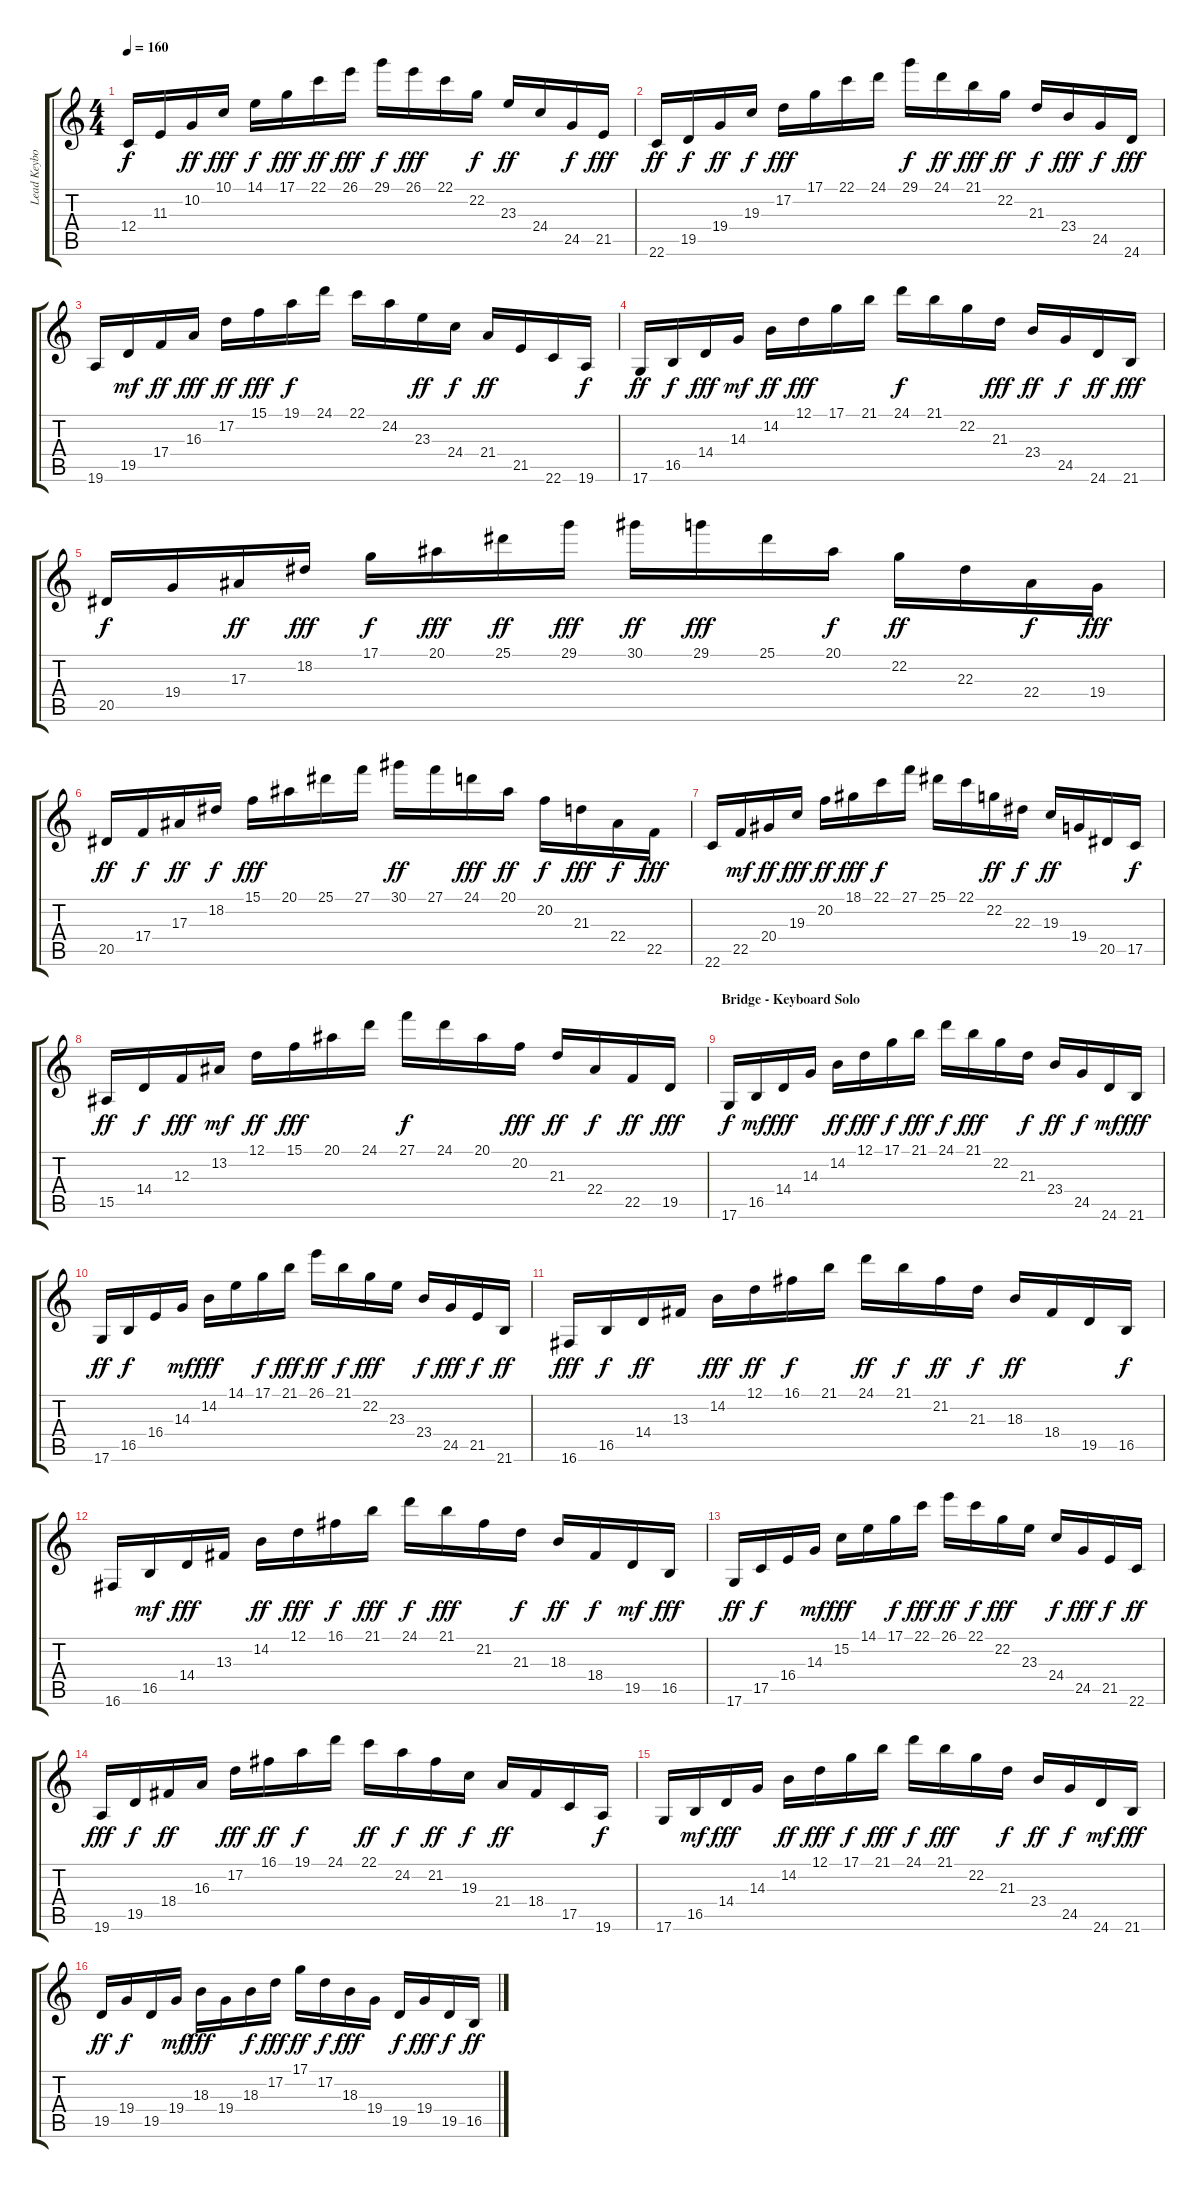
\track ("Lead Keyboard Melody" "Lead Keybo") {instrument fx1rain}
\staff {score tabs}
\tuning (D4 A3 F3 C3 G2 D2) {hide}
\ts (4 4)
\tempo 160
\clef g2
\ks c
12.4.16{dy f volume 12} 11.3.16 10.2.16{dy ff} 10.1.16{dy fff} 14.1.16{dy f} 17.1.16{dy fff} 22.1.16{dy ff} 26.1.16{dy fff} 29.1.16{dy f} 26.1.16{dy fff} 22.1.16 22.2.16{dy f} 23.3.16{dy ff} 24.4.16 24.5.16{dy f} 21.5.16{dy fff} |
22.6.16{dy ff} 19.5.16{dy f} 19.4.16{dy ff} 19.3.16{dy f} 17.2.16{dy fff} 17.1.16 22.1.16 24.1.16 29.1.16{dy f} 24.1.16{dy ff} 21.1.16{dy fff} 22.2.16{dy ff} 21.3.16{dy f} 23.4.16{dy fff} 24.5.16{dy f} 24.6.16{dy fff} |
19.6.16 19.5.16{dy mf} 17.4.16{dy ff} 16.3.16{dy fff} 17.2.16{dy ff} 15.1.16{dy fff} 19.1.16{dy f} 24.1.16 22.1.16 24.2.16 23.3.16{dy ff} 24.4.16{dy f} 21.4.16{dy ff} 21.5.16 22.6.16 19.6.16{dy f} |
17.6.16{dy ff} 16.5.16{dy f} 14.4.16{dy fff} 14.3.16{dy mf} 14.2.16{dy ff} 12.1.16{dy fff} 17.1.16 21.1.16 24.1.16{dy f} 21.1.16 22.2.16 21.3.16{dy fff} 23.4.16{dy ff} 24.5.16{dy f} 24.6.16{dy ff} 21.6.16{dy fff} |
20.5.16{dy f} 19.4.16 17.3.16{dy ff} 18.2.16{dy fff} 17.1.16{dy f} 20.1.16{dy fff} 25.1.16{dy ff} 29.1.16{dy fff} 30.1.16{dy ff} 29.1.16{dy fff} 25.1.16 20.1.16{dy f} 22.2.16{dy ff} 22.3.16 22.4.16{dy f} 19.4.16{dy fff} |
20.5.16{dy ff} 17.4.16{dy f} 17.3.16{dy ff} 18.2.16{dy f} 15.1.16{dy fff} 20.1.16 25.1.16 27.1.16 30.1.16{dy ff} 27.1.16 24.1.16{dy fff} 20.1.16{dy ff} 20.2.16{dy f} 21.3.16{dy fff} 22.4.16{dy f} 22.5.16{dy fff} |
22.6.16 22.5.16{dy mf} 20.4.16{dy ff} 19.3.16{dy fff} 20.2.16{dy ff} 18.1.16{dy fff} 22.1.16{dy f} 27.1.16 25.1.16 22.1.16 22.2.16{dy ff} 22.3.16{dy f} 19.3.16{dy ff} 19.4.16 20.5.16 17.5.16{dy f} |
15.5.16{dy ff} 14.4.16{dy f} 12.3.16{dy fff} 13.2.16{dy mf} 12.1.16{dy ff} 15.1.16{dy fff} 20.1.16 24.1.16 27.1.16{dy f} 24.1.16 20.1.16 20.2.16{dy fff} 21.3.16{dy ff} 22.4.16{dy f} 22.5.16{dy ff} 19.5.16{dy fff} |
\section ("" "Bridge - Keyboard Solo")
17.6.16{dy f} 16.5.16{dy mf} 14.4.16{dy fff} 14.3.16 14.2.16{dy ff} 12.1.16{dy fff} 17.1.16{dy f} 21.1.16{dy fff} 24.1.16{dy f} 21.1.16{dy fff} 22.2.16 21.3.16{dy f} 23.4.16{dy ff} 24.5.16{dy f} 24.6.16{dy mf} 21.6.16{dy fff} |
17.6.16{dy ff} 16.5.16{dy f} 16.4.16 14.3.16{dy mf} 14.2.16{dy fff} 14.1.16 17.1.16{dy f} 21.1.16{dy fff} 26.1.16{dy ff} 21.1.16{dy f} 22.2.16{dy fff} 23.3.16 23.4.16{dy f} 24.5.16{dy fff} 21.5.16{dy f} 21.6.16{dy ff} |
16.6.16{dy fff} 16.5.16{dy f} 14.4.16{dy ff} 13.3.16 14.2.16{dy fff} 12.1.16{dy ff} 16.1.16{dy f} 21.1.16 24.1.16{dy ff} 21.1.16{dy f} 21.2.16{dy ff} 21.3.16{dy f} 18.3.16{dy ff} 18.4.16 19.5.16 16.5.16{dy f} |
16.6.16 16.5.16{dy mf} 14.4.16{dy fff} 13.3.16 14.2.16{dy ff} 12.1.16{dy fff} 16.1.16{dy f} 21.1.16{dy fff} 24.1.16{dy f} 21.1.16{dy fff} 21.2.16 21.3.16{dy f} 18.3.16{dy ff} 18.4.16{dy f} 19.5.16{dy mf} 16.5.16{dy fff} |
17.6.16{dy ff} 17.5.16{dy f} 16.4.16 14.3.16{dy mf} 15.2.16{dy fff} 14.1.16 17.1.16{dy f} 22.1.16{dy fff} 26.1.16{dy ff} 22.1.16{dy f} 22.2.16{dy fff} 23.3.16 24.4.16{dy f} 24.5.16{dy fff} 21.5.16{dy f} 22.6.16{dy ff} |
19.6.16{dy fff} 19.5.16{dy f} 18.4.16{dy ff} 16.3.16 17.2.16{dy fff} 16.1.16{dy ff} 19.1.16{dy f} 24.1.16 22.1.16{dy ff} 24.2.16{dy f} 21.2.16{dy ff} 19.3.16{dy f} 21.4.16{dy ff} 18.4.16 17.5.16 19.6.16{dy f} |
17.6.16 16.5.16{dy mf} 14.4.16{dy fff} 14.3.16 14.2.16{dy ff} 12.1.16{dy fff} 17.1.16{dy f} 21.1.16{dy fff} 24.1.16{dy f} 21.1.16{dy fff} 22.2.16 21.3.16{dy f} 23.4.16{dy ff} 24.5.16{dy f} 24.6.16{dy mf} 21.6.16{dy fff} |
19.5.16{dy ff} 19.4.16{dy f} 19.5.16 19.4.16{dy mf} 18.3.16{dy fff} 19.4.16 18.3.16{dy f} 17.2.16{dy fff} 17.1.16{dy ff} 17.2.16{dy f} 18.3.16{dy fff} 19.4.16 19.5.16{dy f} 19.4.16{dy fff} 19.5.16{dy f} 16.5.16{dy ff}
